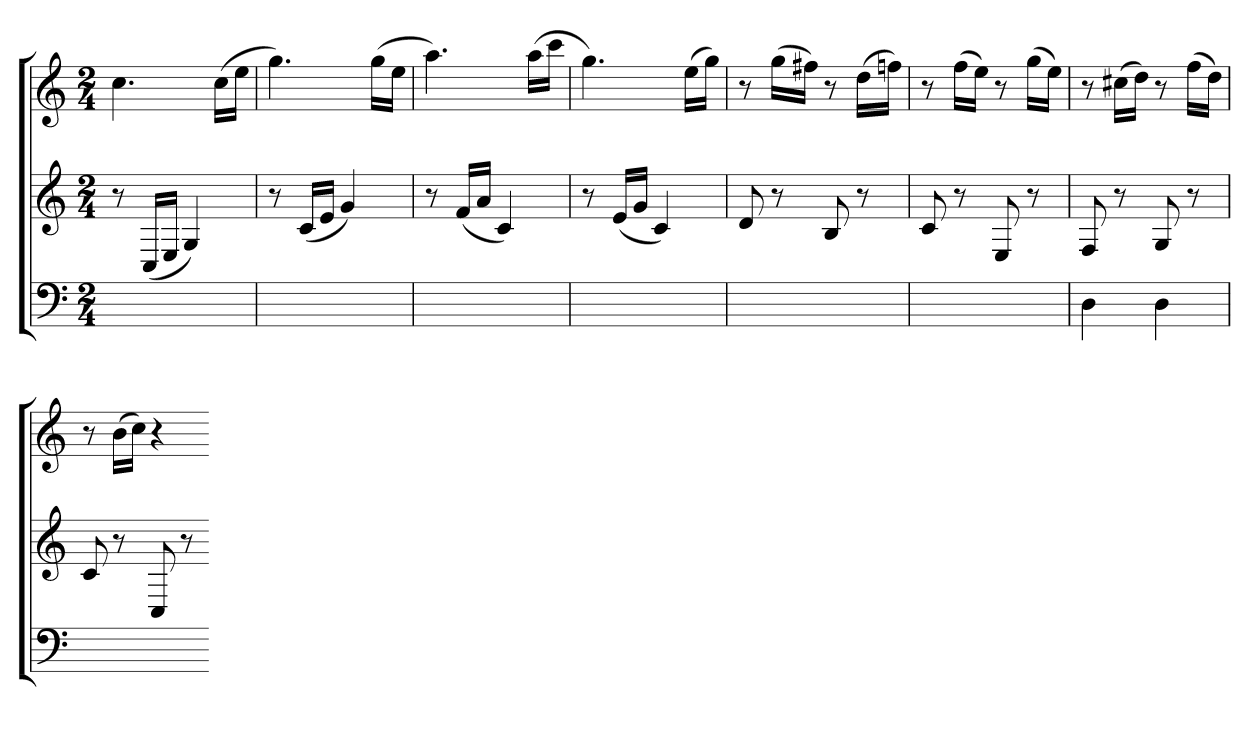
**kern	**kern	**kern
*part3	*part2	*part1
*staff3	*staff2	*staff1
*M2/4	*M2/4	*M2/4
=	=	=
2ryy	8r	4.cc
.	(16CLL	.
.	16EJJ	.
.	4G)	.
.	.	(16ccLL
.	.	16eeJJ
=	=	=
2ryy	8r	4.gg)
.	(16cLL	.
.	16eJJ	.
.	4g)	.
.	.	(16ggLL
.	.	16eeJJ
=	=	=
2ryy	8r	4.aa)
.	(16fLL	.
.	16aJJ	.
.	4c)	.
.	.	(16aaLL
.	.	16cccJJ
=	=	=
2ryy	8r	4.gg)
.	(16eLL	.
.	16gJJ	.
.	4c)	.
.	.	(16eeLL
.	.	16ggJJ)
=	=	=
2ryy	8d	8r
.	8r	(16ggLL
.	.	16ff#XJJ)
.	8B	8r
.	8r	(16ddLL
.	.	16ffnJJ)
=	=	=
2ryy	8c	8r
.	8r	(16ffLL
.	.	16eeJJ)
.	8E	8r
.	8r	(16ggLL
.	.	16eeJJ)
=	=	=
4D	8F	8r
.	8r	(16cc#XLL
.	.	16ddJJ)
4D	8G	8r
.	8r	(16ffLL
.	.	16ddJJ)
=	=	=
2ryy	8c	8r
.	8r	(16bLL
.	.	16ccJJ)
.	8C	4r
.	8r	.
=-	=-	=-
*-	*-	*-
